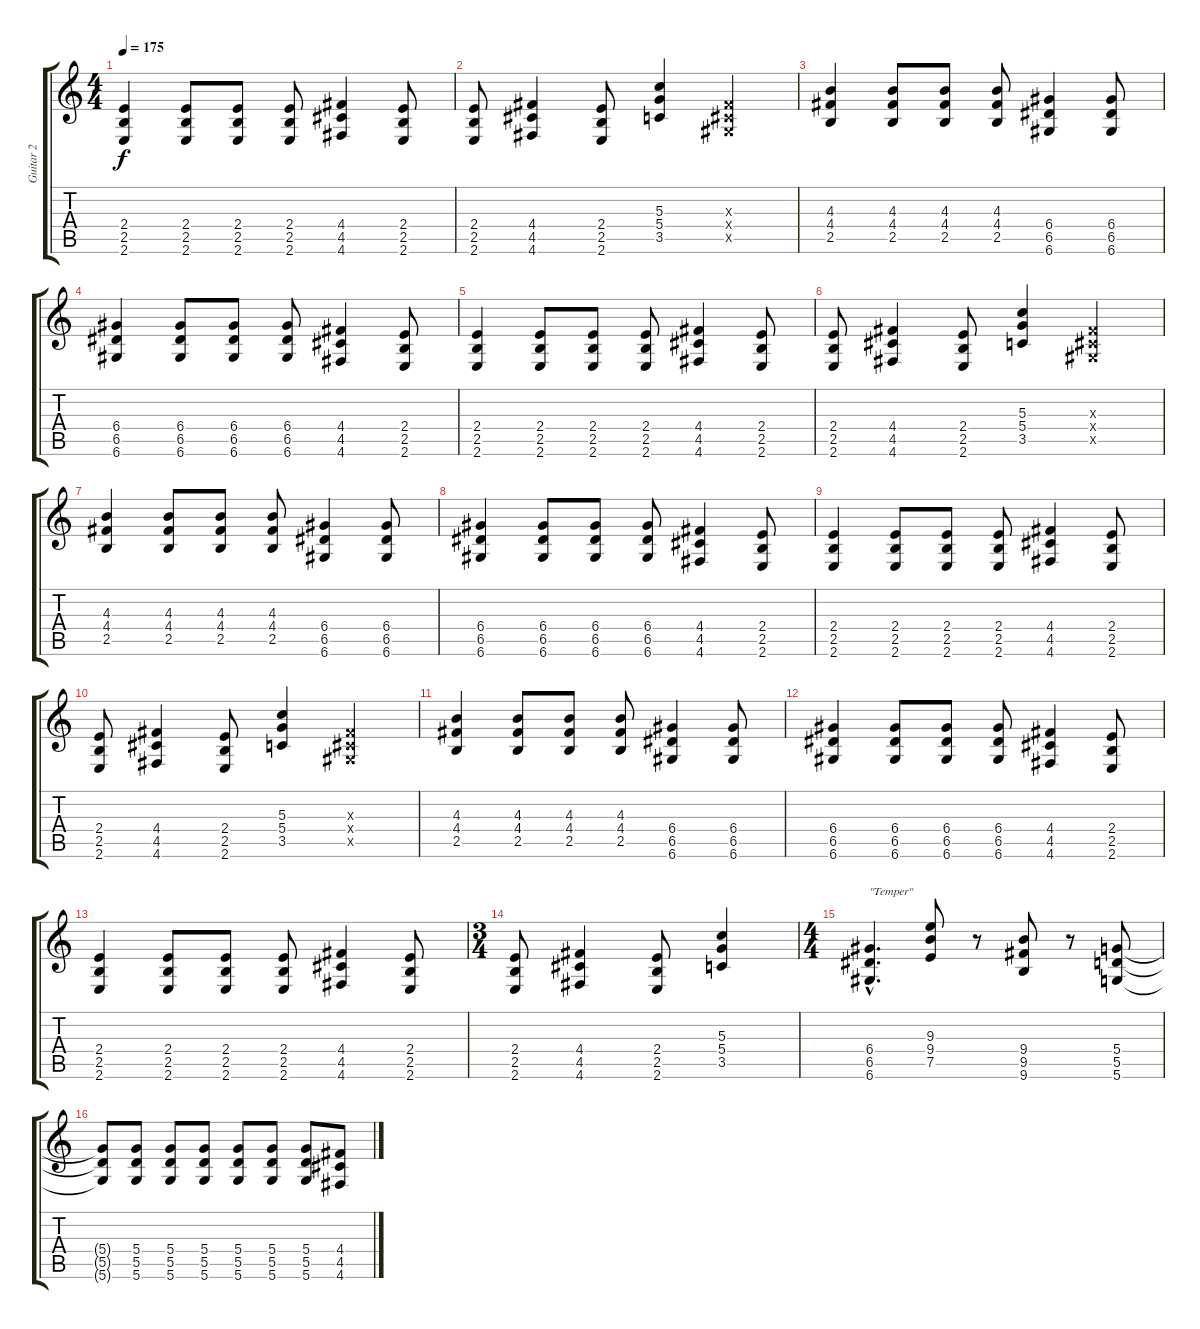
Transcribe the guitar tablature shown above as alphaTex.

\track ("Guitar 2" "Guitar 2") {instrument overdrivenguitar}
\staff {score tabs}
\tuning (E4 B3 G3 D3 A2 D2) {hide}
\ts (4 4)
\tempo 175
\clef g2
\ks c
(2.4 2.5 2.6).4{dy f} (2.4 2.5 2.6).8 (2.4 2.5 2.6).8 (2.4 2.5 2.6).8 (4.4 4.5 4.6).4 (2.4 2.5 2.6).8 |
(2.4 2.5 2.6).8 (4.4 4.5 4.6).4 (2.4 2.5 2.6).8 (5.3 5.4 3.5).4 (-1.3{x} -1.4{x} -1.5{x}).4 |
(4.3 4.4 2.5).4 (4.3 4.4 2.5).8 (4.3 4.4 2.5).8 (4.3 4.4 2.5).8 (6.4 6.5 6.6).4 (6.4 6.5 6.6).8 |
(6.4 6.5 6.6).4 (6.4 6.5 6.6).8 (6.4 6.5 6.6).8 (6.4 6.5 6.6).8 (4.4 4.5 4.6).4 (2.4 2.5 2.6).8 |
(2.4 2.5 2.6).4 (2.4 2.5 2.6).8 (2.4 2.5 2.6).8 (2.4 2.5 2.6).8 (4.4 4.5 4.6).4 (2.4 2.5 2.6).8 |
(2.4 2.5 2.6).8 (4.4 4.5 4.6).4 (2.4 2.5 2.6).8 (5.3 5.4 3.5).4 (-1.3{x} -1.4{x} -1.5{x}).4 |
(4.3 4.4 2.5).4 (4.3 4.4 2.5).8 (4.3 4.4 2.5).8 (4.3 4.4 2.5).8 (6.4 6.5 6.6).4 (6.4 6.5 6.6).8 |
(6.4 6.5 6.6).4 (6.4 6.5 6.6).8 (6.4 6.5 6.6).8 (6.4 6.5 6.6).8 (4.4 4.5 4.6).4 (2.4 2.5 2.6).8 |
(2.4 2.5 2.6).4 (2.4 2.5 2.6).8 (2.4 2.5 2.6).8 (2.4 2.5 2.6).8 (4.4 4.5 4.6).4 (2.4 2.5 2.6).8 |
(2.4 2.5 2.6).8 (4.4 4.5 4.6).4 (2.4 2.5 2.6).8 (5.3 5.4 3.5).4 (-1.3{x} -1.4{x} -1.5{x}).4 |
(4.3 4.4 2.5).4 (4.3 4.4 2.5).8 (4.3 4.4 2.5).8 (4.3 4.4 2.5).8 (6.4 6.5 6.6).4 (6.4 6.5 6.6).8 |
(6.4 6.5 6.6).4 (6.4 6.5 6.6).8 (6.4 6.5 6.6).8 (6.4 6.5 6.6).8 (4.4 4.5 4.6).4 (2.4 2.5 2.6).8 |
(2.4 2.5 2.6).4 (2.4 2.5 2.6).8 (2.4 2.5 2.6).8 (2.4 2.5 2.6).8 (4.4 4.5 4.6).4 (2.4 2.5 2.6).8 |
\ts (3 4)
(2.4 2.5 2.6).8 (4.4 4.5 4.6).4 (2.4 2.5 2.6).8 (5.3 5.4 3.5).4 |
\ts (4 4)
(6.4{hac} 6.5{hac} 6.6{hac}).4{d txt "\"Temper\""} (9.3 9.4 7.5).8 r.8 (9.4 9.5 9.6).8 r.8 (5.4 5.5 5.6).8 |
(5.4{t} 5.5{t} 5.6{t}).8 (5.4 5.5 5.6).8 (5.4 5.5 5.6).8 (5.4 5.5 5.6).8 (5.4 5.5 5.6).8 (5.4 5.5 5.6).8 (5.4 5.5 5.6).8 (4.4 4.5 4.6).8
